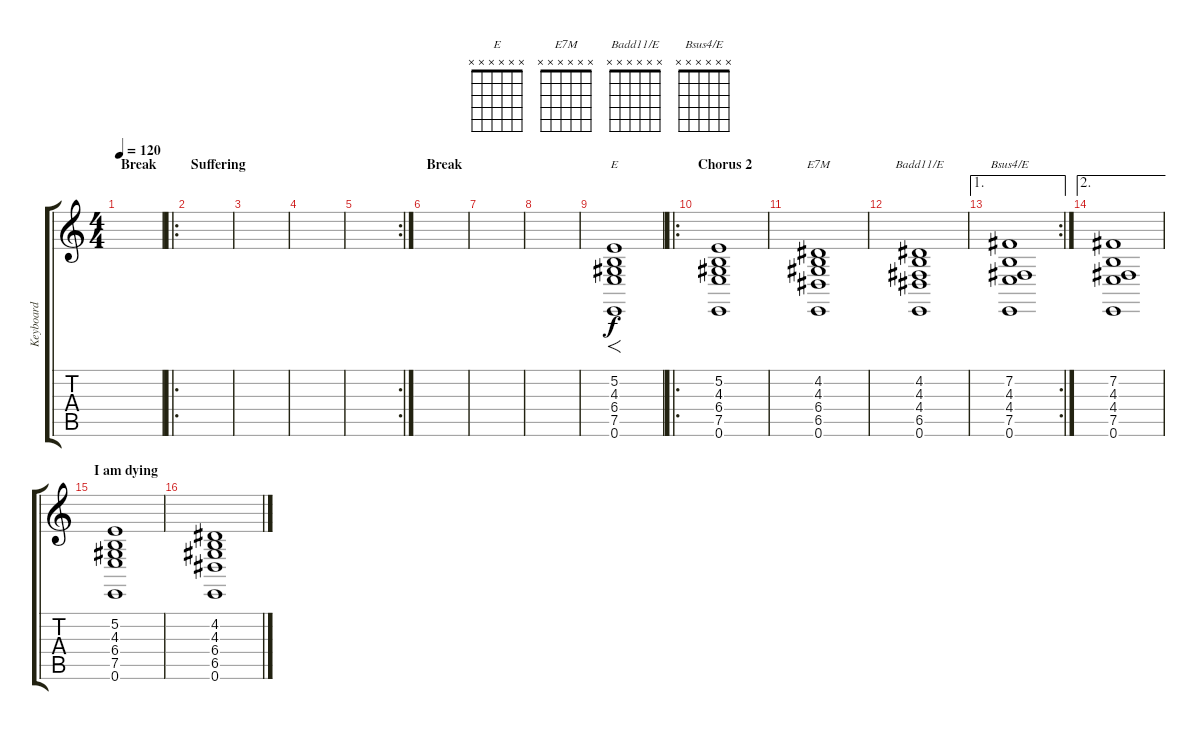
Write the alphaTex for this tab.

\track ("Keyboard" "Keyboard") {instrument stringensemble1}
\staff {score tabs}
\tuning (E4 B3 G3 D3 A2 E2) {hide}
\chord ("E" x x x x x x)
\chord ("E7M" x x x x x x)
\chord ("Badd11/E" x x x x x x)
\chord ("Bsus4/E" x x x x x x)
\ts (4 4)
\section ("" "Break")
\tempo 120
\clef g2
\ks c
|
\ro
\section ("" "Suffering")
|
|
|
\rc 2
|
\section ("" "Break")
|
|
|
(5.2 4.3 6.4 7.5 0.6).1{f ch "E"} |
\ro
\section ("" "Chorus 2")
(5.2 4.3 6.4 7.5 0.6).1 |
(4.2 4.3 6.4 6.5 0.6).1{ch "E7M"} |
(4.2 4.3 4.4 6.5 0.6).1{ch "Badd11/E"} |
\ae 1
\rc 2
(7.2 4.3 4.4 7.5 0.6).1{ch "Bsus4/E"} |
\ae 2
(7.2 4.3 4.4 7.5 0.6).1 |
\section ("" "I am dying")
(5.2 4.3 6.4 7.5 0.6).1 |
(4.2 4.3 6.4 6.5 0.6).1
